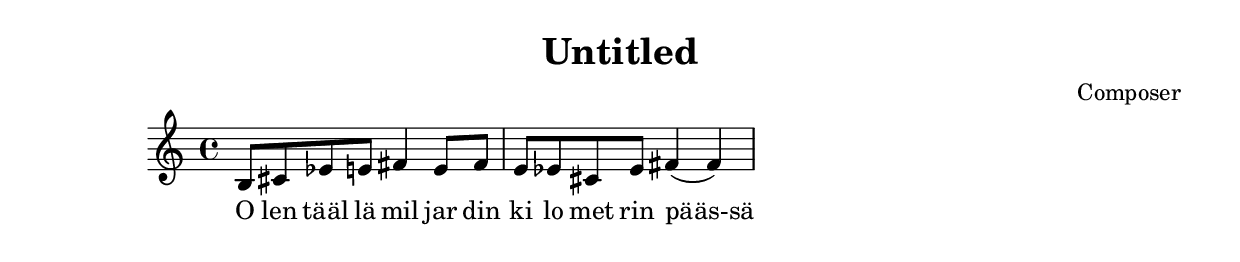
\header {
  title = "Untitled"
  composer = "Composer"
}

\score {
  \relative c' {
    b8 cis8 es8 e8 fis4 e8 fis8 e8 es8 cis8 es8 fis4 (fis4)
  }

  \addlyrics{
    O len tääl lä mil jar din ki lo met rin pääs-sä
  }
  \layout {}
  \midi {}
}